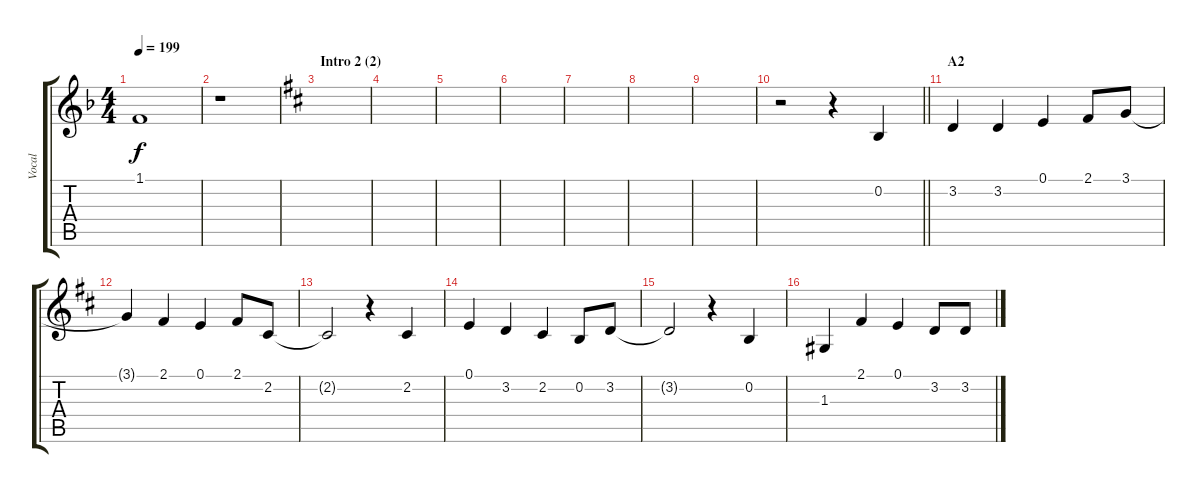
\track ("Vocal" "Vocal") {instrument stringensemble1}
\staff {score tabs}
\tuning (E4 B3 G3 D3 A2 E2) {hide}
\ts (4 4)
\tempo 199
\clef g2
\ks f
1.1{t}.1{dy f} |
r.1 |
\section ("" "Intro 2 (2)")
\ks d
|
|
|
|
|
|
|
\barLineRight lightlight
r.2 r.4 0.2.4 |
\section ("" "A2")
3.2.4 3.2.4 0.1.4 2.1.8 3.1.8 |
3.1{t}.4 2.1.4 0.1.4 2.1.8 2.2.8 |
2.2{t}.2 r.4 2.2.4 |
0.1.4 3.2.4 2.2.4 0.2.8 3.2.8 |
3.2{t}.2 r.4 0.2.4 |
1.3.4 2.1.4 0.1.4 3.2.8 3.2.8
